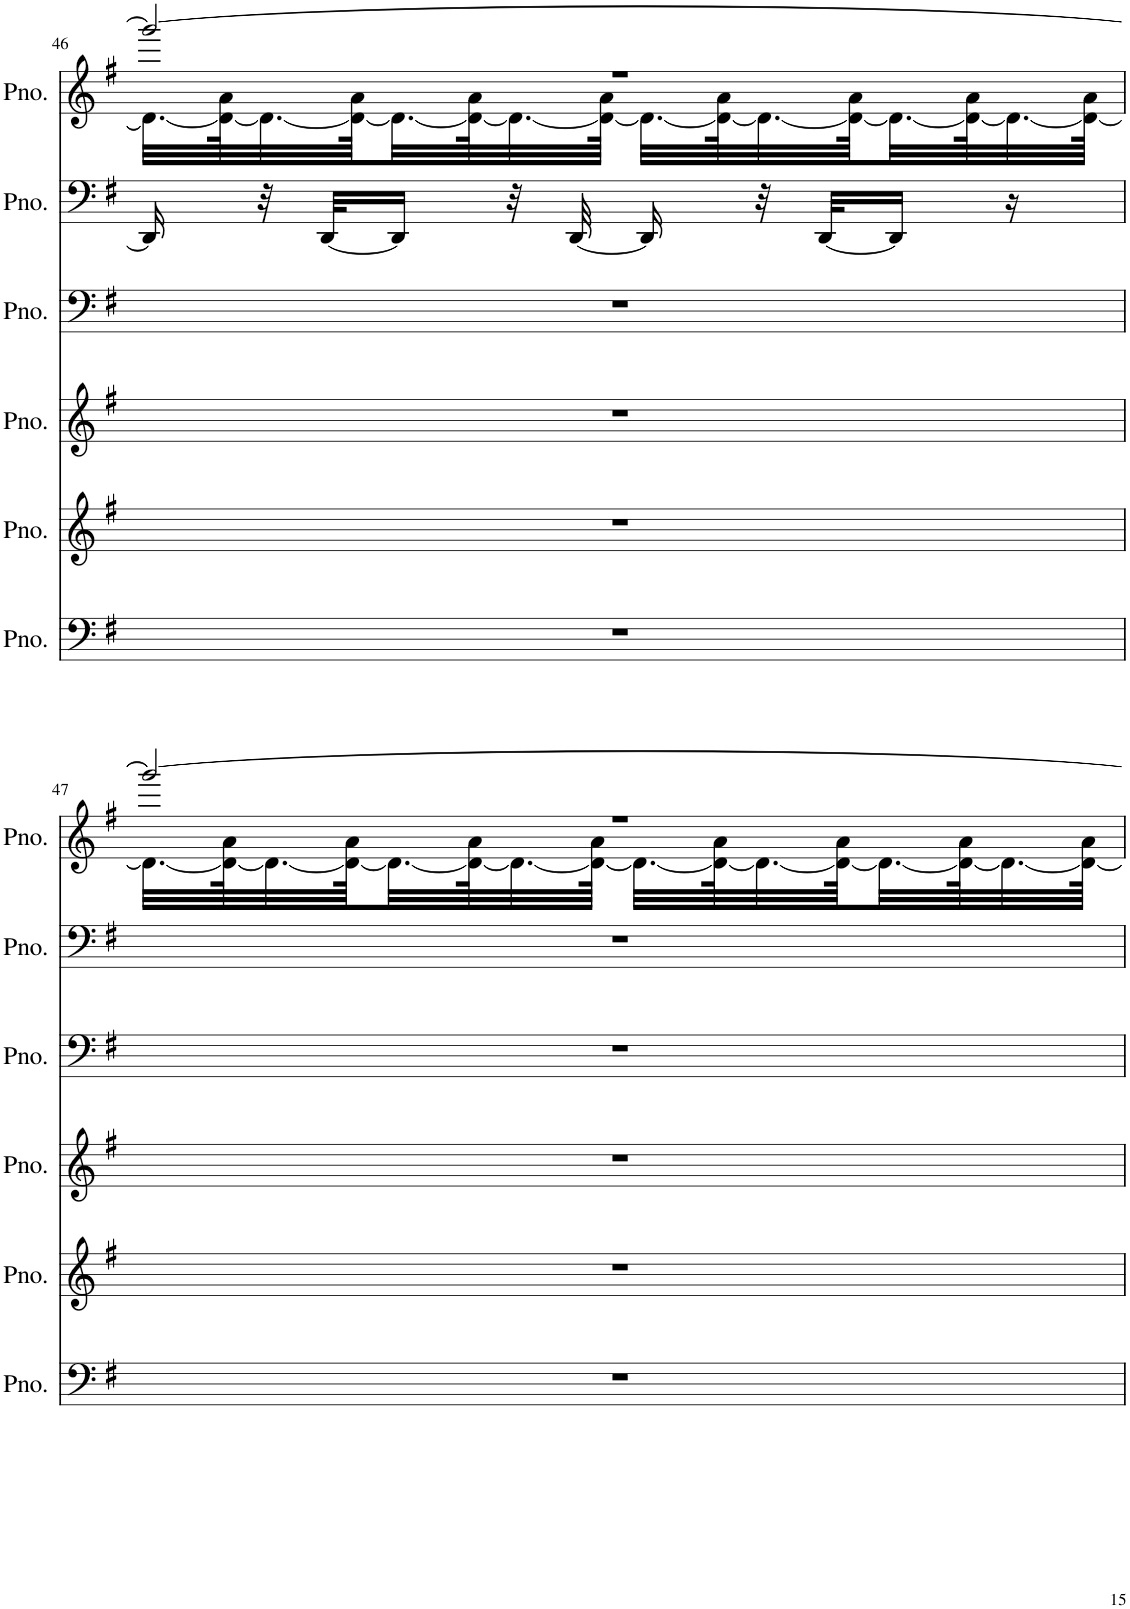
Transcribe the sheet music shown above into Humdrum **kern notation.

**kern	**kern	**kern	**kern	**kern	**kern
*part6	*part5	*part4	*part3	*part2	*part1
*staff6	*staff5	*staff4	*staff3	*staff2	*staff1
*I"Piano	*I"Piano	*I"Piano	*I"Piano	*I"Piano	*I"Piano
*I'Pno.	*I'Pno.	*I'Pno.	*I'Pno.	*I'Pno.	*I'Pno.
!!LO:PB:g=z
*clefF4	*clefG2	*clefG2	*clefF4	*clefF4	*clefG2
*k[f#]	*k[f#]	*k[f#]	*k[f#]	*k[f#]	*k[f#]
*M2/4	*M2/4	*M2/4	*M2/4	*M2/4	*M2/4
=46	=46	=46	=46	=46	=46
*	*	*	*	*	*^
*	*	*	*	*	*	*^
2r	2r	2r	2r	16DD/]	2r	2ggg/_	32.d\LLL_
.	.	.	.	.	.	.	64d\_ 64a\K
.	.	.	.	32r	.	.	32.d\_
.	.	.	.	[32DD/KLL	.	.	.
.	.	.	.	.	.	.	64d\_ 64a\K
.	.	.	.	16DD/JJ]	.	.	32.d\_
.	.	.	.	.	.	.	64d\_ 64a\K
.	.	.	.	32r	.	.	32.d\_
.	.	.	.	[32DD/	.	.	.
.	.	.	.	.	.	.	64d\_ 64a\JJJk
.	.	.	.	16DD/]	.	.	32.d\LLL_
.	.	.	.	.	.	.	64d\_ 64a\K
.	.	.	.	32r	.	.	32.d\_
.	.	.	.	[32DD/KLL	.	.	.
.	.	.	.	.	.	.	64d\_ 64a\K
.	.	.	.	16DD/JJ]	.	.	32.d\_
.	.	.	.	.	.	.	64d\_ 64a\K
.	.	.	.	16r	.	.	32.d\_
.	.	.	.	.	.	.	64d\_ 64a\JJJk
!!LO:LB:g=z	!!	!!
=47	=47	=47	=47	=47	=47	=47	=47
2r	2r	2r	2r	2r	2r	2ggg/_	32.d\LLL_
.	.	.	.	.	.	.	64d\_ 64a\K
.	.	.	.	.	.	.	32.d\_
.	.	.	.	.	.	.	64d\_ 64a\K
.	.	.	.	.	.	.	32.d\_
.	.	.	.	.	.	.	64d\_ 64a\K
.	.	.	.	.	.	.	32.d\_
.	.	.	.	.	.	.	64d\_ 64a\JJJk
.	.	.	.	.	.	.	32.d\LLL_
.	.	.	.	.	.	.	64d\_ 64a\K
.	.	.	.	.	.	.	32.d\_
.	.	.	.	.	.	.	64d\_ 64a\K
.	.	.	.	.	.	.	32.d\_
.	.	.	.	.	.	.	64d\_ 64a\K
.	.	.	.	.	.	.	32.d\_
.	.	.	.	.	.	.	64d\_ 64a\JJJk
*	*	*	*	*	*v	*v	*v
=	=	=	=	=	=
*-	*-	*-	*-	*-	*-
